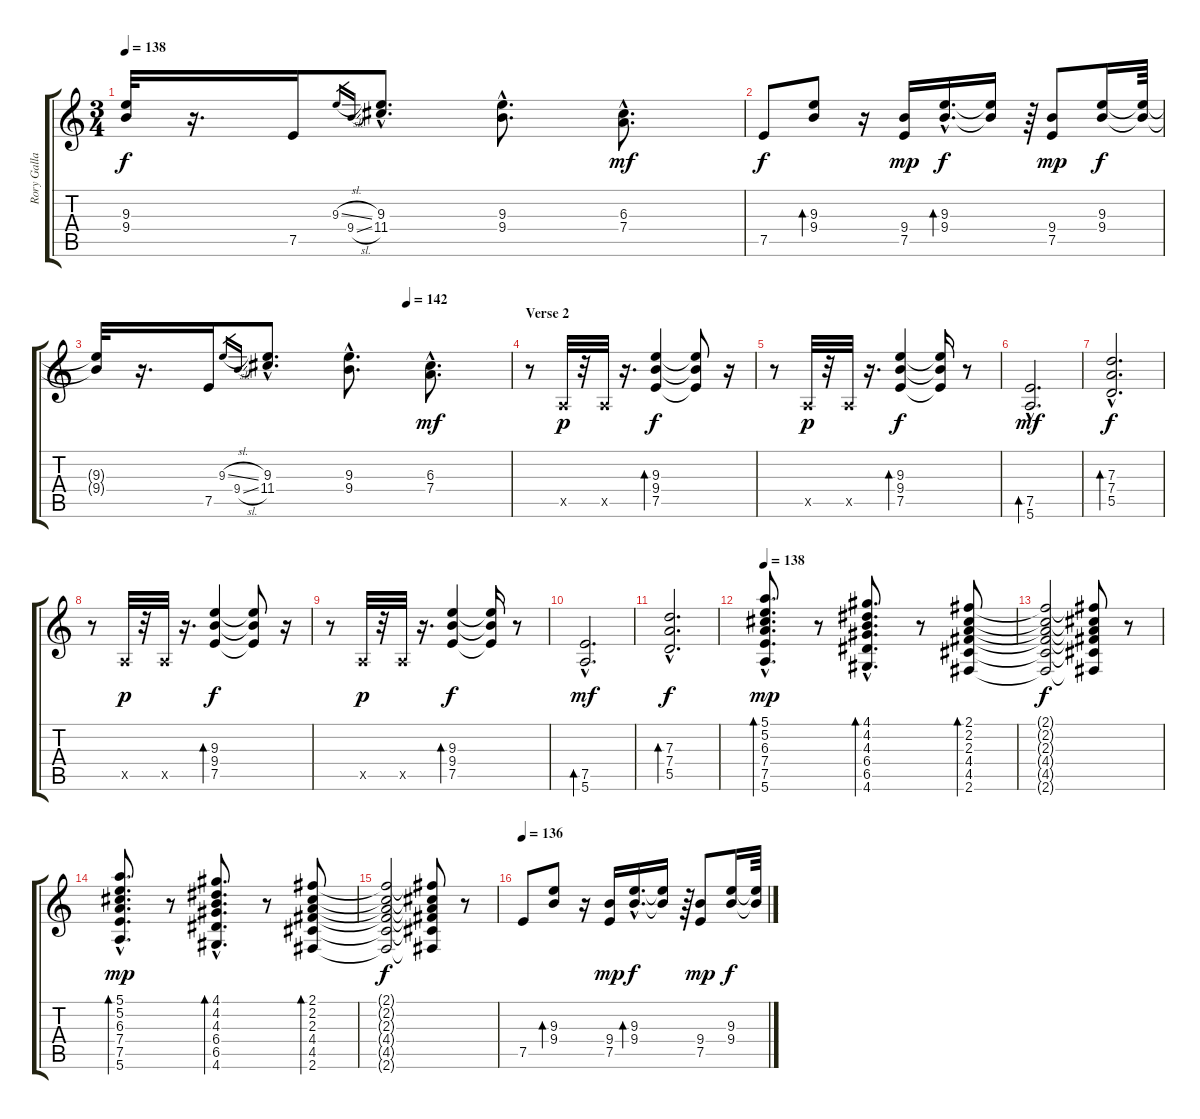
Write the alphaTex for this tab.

\track ("Rory Gallagher" "Rory Galla") {instrument overdrivenguitar}
\staff {score tabs}
\tuning (E4 B3 G3 D3 A2 E2) {hide}
\ts (3 4)
\tempo 138
\clef g2
\ks c
(9.3{t} 9.4{t}).32{dy f} r.16{d} 7.5.16 9.3{sl}.16{gr} 9.4{sl}.16{gr} (9.3{hac} 11.4{hac}).8{d} (9.3{hac} 9.4{hac}).8{d} (6.3{hac} 7.4{hac}).8{d dy mf} |
7.5.8{dy f} (9.3 9.4).8{bd 120} r.16 (9.4 7.5).16{dy mp} (9.3{hac} 9.4{hac}).16{d bd 30 dy f} (9.3{t} 9.4{t}).16 r.64 (9.4 7.5).8{dy mp} (9.3 9.4).16{dy f} (9.3{t} 9.4{t}).64 |
\tempo (142 0.75)
(9.3{t} 9.4{t}).32 r.16{d} 7.5.16 9.3{sl}.16{gr} 9.4{sl}.16{gr} (9.3{hac} 11.4{hac}).8{d} (9.3{hac} 9.4{hac}).8{d} (6.3{hac} 7.4{hac}).8{d dy mf} |
\section ("" "Verse 2")
r.8 0.5{x}.32{dy p} r.32 0.5{x}.32 r.16{d} (9.3 9.4 7.5).4{bd 120 dy f} (9.3{t} 9.4{t} 7.5{t}).8 r.16 |
r.8 0.5{x}.32{dy p} r.32 0.5{x}.32 r.16{d} (9.3 9.4 7.5).4{bd 120 dy f} (9.3{t} 9.4{t} 7.5{t}).16 r.8 |
(7.5{hac} 5.6{hac}).2{d bd 60 dy mf} |
(7.3{hac} 7.4{hac} 5.5{hac}).2{d bd 60 dy f} |
r.8 0.5{x}.32{dy p} r.32 0.5{x}.32 r.16{d} (9.3 9.4 7.5).4{bd 120 dy f} (9.3{t} 9.4{t} 7.5{t}).8 r.16 |
r.8 0.5{x}.32{dy p} r.32 0.5{x}.32 r.16{d} (9.3 9.4 7.5).4{bd 120 dy f} (9.3{t} 9.4{t} 7.5{t}).16 r.8 |
(7.5{hac} 5.6{hac}).2{d bd 60 dy mf} |
(7.3{hac} 7.4{hac} 5.5{hac}).2{d bd 60 dy f} |
\tempo 138
(5.1{hac} 5.2{hac} 6.3{hac} 7.4{hac} 7.5{hac} 5.6{hac}).8{d bd 60 dy mp} r.8 (4.1{hac} 4.2{hac} 4.3{hac} 6.4{hac} 6.5{hac} 4.6{hac}).8{d bd 60} r.8 (2.1 2.2 2.3 4.4 4.5 2.6).8{bd 120} |
(2.1{t} 2.2{t} 2.3{t} 4.4{t} 4.5{t} 2.6{t}).2{dy f} (2.1{t} 2.2{t} 2.3{t} 4.4{t} 4.5{t} 2.6{t}).8 r.8 |
(5.1{hac} 5.2{hac} 6.3{hac} 7.4{hac} 7.5{hac} 5.6{hac}).8{d bd 60 dy mp} r.8 (4.1{hac} 4.2{hac} 4.3{hac} 6.4{hac} 6.5{hac} 4.6{hac}).8{d bd 60} r.8 (2.1 2.2 2.3 4.4 4.5 2.6).8{bd 120} |
(2.1{t} 2.2{t} 2.3{t} 4.4{t} 4.5{t} 2.6{t}).2{dy f} (2.1{t} 2.2{t} 2.3{t} 4.4{t} 4.5{t} 2.6{t}).8 r.8 |
\tempo 136
7.5.8 (9.3 9.4).8{bd 120} r.16 (9.4 7.5).16{dy mp} (9.3{hac} 9.4{hac}).16{d bd 30 dy f} (9.3{t} 9.4{t}).16 r.64 (9.4 7.5).8{dy mp} (9.3 9.4).16{dy f} (9.3{t} 9.4{t}).64
